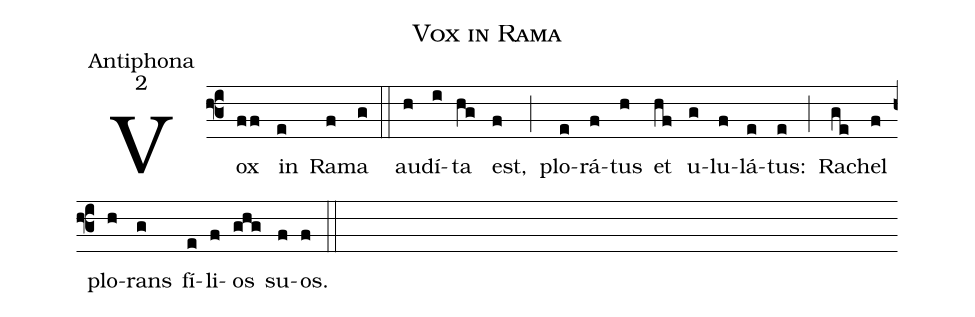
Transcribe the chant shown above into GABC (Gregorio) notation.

name:Vox in Rama;
office-part:Antiphona;
mode:2;
%%
(f3) Vox(ff) in(e) Ra(f)ma(g) (::)
au(h)dí(i)ta(hg) est,(f) (;) plo(e)rá(f)tus(h) et(hf) u(g)lu(f)lá(e)tus:(e) (;) Ra(ge)chel(f) plo(h)rans(g) fí(e)li(f)os(ghg) su(f)os.(f) (::)
